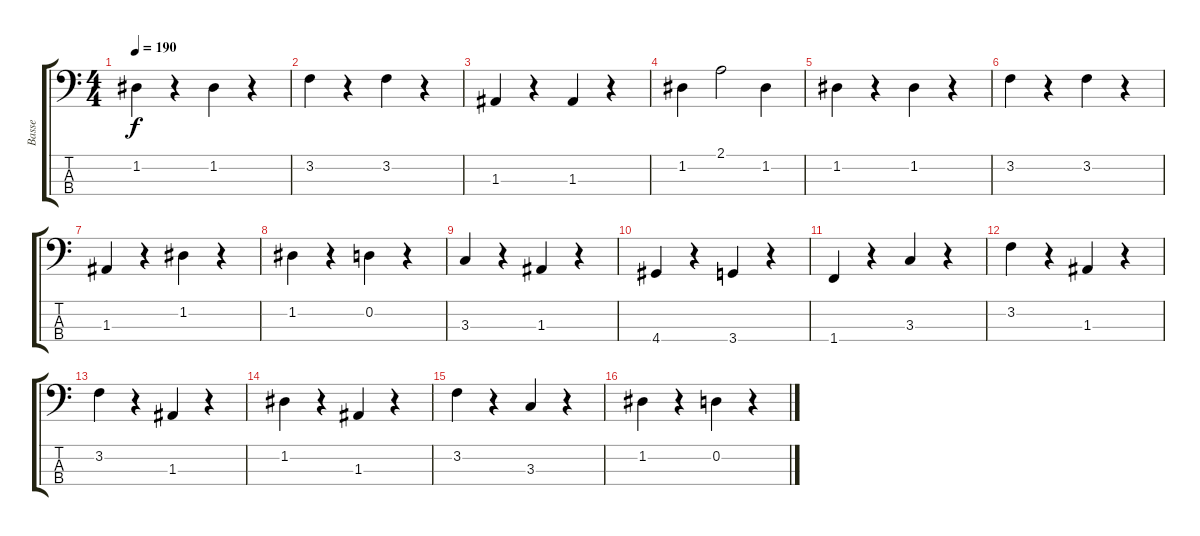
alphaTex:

\track ("Basse" "Basse") {instrument acousticbass}
\staff {score tabs}
\tuning (G2 D2 A1 E1) {hide}
\ts (4 4)
\tempo 190
\clef f4
\ks c
1.2.4{dy f} r.4 1.2.4 r.4 |
3.2.4 r.4 3.2.4 r.4 |
1.3.4 r.4 1.3.4 r.4 |
1.2.4 2.1.2 1.2.4 |
1.2.4 r.4 1.2.4 r.4 |
3.2.4 r.4 3.2.4 r.4 |
1.3.4 r.4 1.2.4 r.4 |
1.2.4 r.4 0.2.4 r.4 |
3.3.4 r.4 1.3.4 r.4 |
4.4.4 r.4 3.4.4 r.4 |
1.4.4 r.4 3.3.4 r.4 |
3.2.4 r.4 1.3.4 r.4 |
3.2.4 r.4 1.3.4 r.4 |
1.2.4 r.4 1.3.4 r.4 |
3.2.4 r.4 3.3.4 r.4 |
1.2.4 r.4 0.2.4 r.4
